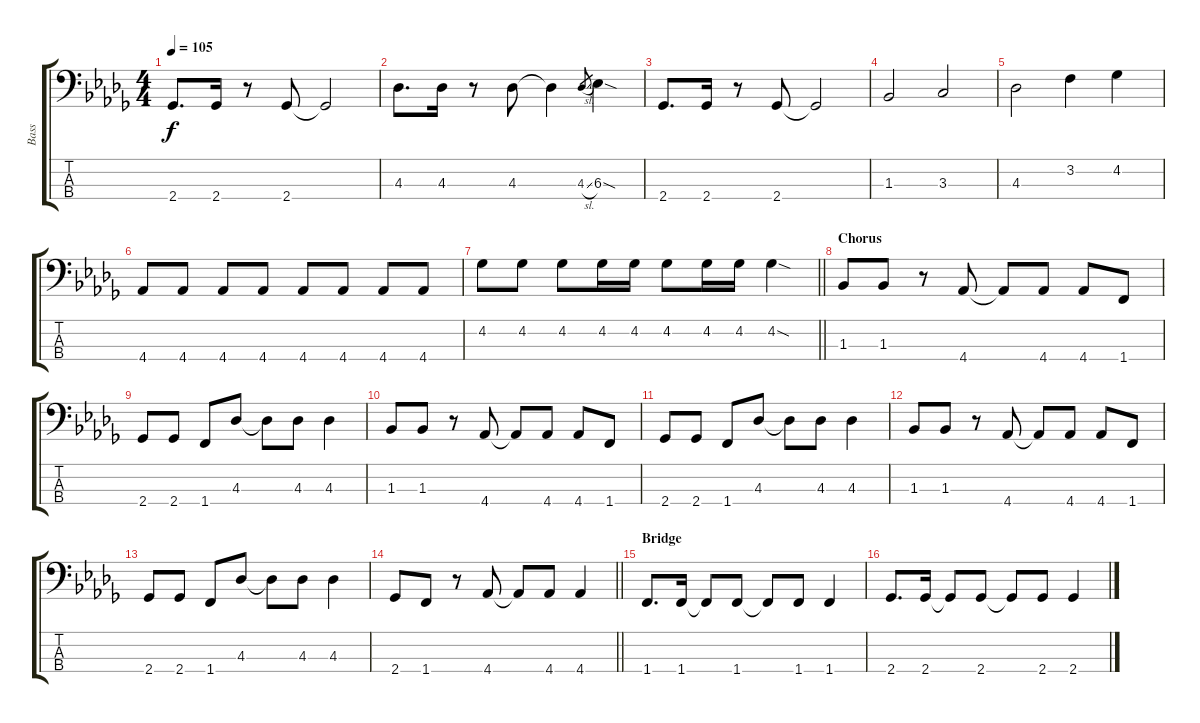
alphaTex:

\track ("Bass" "Bass") {instrument electricbassfinger}
\staff {score tabs}
\tuning (G2 D2 A1 E1) {hide}
\ts (4 4)
\tempo 105
\clef f4
\ks db
2.4.8{d dy f} 2.4.16 r.8 2.4.8 2.4{t}.2 |
4.3.8{d} 4.3.16 r.8 4.3.8 4.3{t}.4 4.3{sl}.8{gr} 6.3{sod}.4 |
2.4.8{d} 2.4.16 r.8 2.4.8 2.4{t}.2 |
1.3.2 3.3.2 |
4.3.2 3.2.4 4.2.4 |
4.4.8 4.4.8 4.4.8 4.4.8 4.4.8 4.4.8 4.4.8 4.4.8 |
\barLineRight lightlight
4.2.8 4.2.8 4.2.8 4.2.16 4.2.16 4.2.8 4.2.16 4.2.16 4.2{sod}.4 |
\section ("" "Chorus")
1.3.8 1.3.8 r.8 4.4.8 4.4{t}.8 4.4.8 4.4.8 1.4.8 |
2.4.8 2.4.8 1.4.8 4.3.8 4.3{t}.8 4.3.8 4.3.4 |
1.3.8 1.3.8 r.8 4.4.8 4.4{t}.8 4.4.8 4.4.8 1.4.8 |
2.4.8 2.4.8 1.4.8 4.3.8 4.3{t}.8 4.3.8 4.3.4 |
1.3.8 1.3.8 r.8 4.4.8 4.4{t}.8 4.4.8 4.4.8 1.4.8 |
2.4.8 2.4.8 1.4.8 4.3.8 4.3{t}.8 4.3.8 4.3.4 |
\barLineRight lightlight
2.4.8 1.4.8 r.8 4.4.8 4.4{t}.8 4.4.8 4.4.4 |
\section ("" "Bridge")
1.4.8{d} 1.4.16 1.4{t}.8 1.4.8 1.4{t}.8 1.4.8 1.4.4 |
2.4.8{d} 2.4.16 2.4{t}.8 2.4.8 2.4{t}.8 2.4.8 2.4.4
